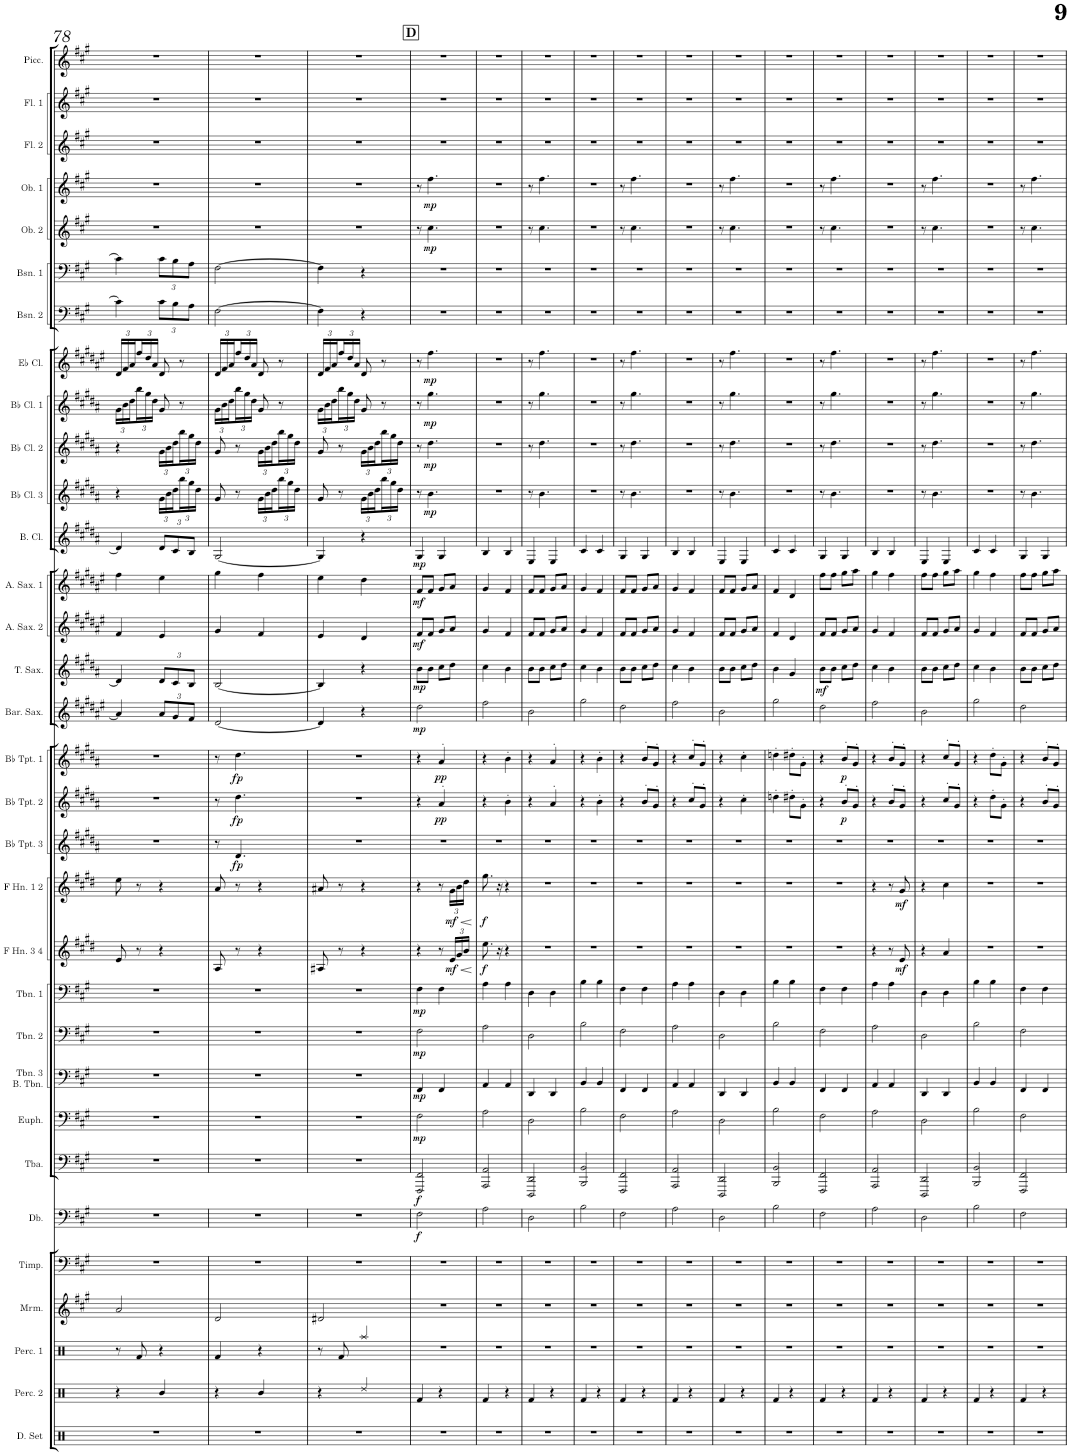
**kern	**kern	**kern	**kern	**kern	**kern	**dynam	**kern	**dynam	**kern	**dynam	**kern	**dynam	**kern	**dynam	**kern	**dynam	**kern	**dynam	**kern	**dynam	**kern	**dynam	**kern	**dynam	**kern	**dynam	**kern	**dynam	**kern	**dynam	**kern	**dynam	**kern	**dynam	**kern	**dynam	**kern	**dynam	**kern	**dynam	**kern	**dynam	**kern	**dynam	**kern	**kern	**kern	**dynam	**kern	**dynam	**kern	**kern	**kern
*part32	*part31	*part30	*part29	*part28	*part27	*part27	*part26	*part26	*part25	*part25	*part24	*part24	*part23	*part23	*part22	*part22	*part21	*part21	*part20	*part20	*part19	*part19	*part18	*part18	*part17	*part17	*part16	*part16	*part15	*part15	*part14	*part14	*part13	*part13	*part12	*part12	*part11	*part11	*part10	*part10	*part9	*part9	*part8	*part8	*part7	*part6	*part5	*part5	*part4	*part4	*part3	*part2	*part1
*staff32	*staff31	*staff30	*staff29	*staff28	*staff27	*staff27	*staff26	*staff26	*staff25	*staff25	*staff24	*staff24	*staff23	*staff23	*staff22	*staff22	*staff21	*staff21	*staff20	*staff20	*staff19	*staff19	*staff18	*staff18	*staff17	*staff17	*staff16	*staff16	*staff15	*staff15	*staff14	*staff14	*staff13	*staff13	*staff12	*staff12	*staff11	*staff11	*staff10	*staff10	*staff9	*staff9	*staff8	*staff8	*staff7	*staff6	*staff5	*staff5	*staff4	*staff4	*staff3	*staff2	*staff1
*I"Drumset	*I"Percussion 2	*I"Percussion 1	*I"Marimba	*I"Timpani	*I"Double Bass	*	*I"Tuba	*	*I"Euphonium	*	*I"Trombone 3 &amp; Bass Trombone	*	*I"Trombone 2	*	*I"Trombone 1	*	*I"F Horn 3 &amp; 4	*	*I"F Horn 1 &amp; 2	*	*I"Bb Trumpet 3	*	*I"Bb Trumpet 2	*	*I"Bb Trumpet 1	*	*I"Baritone Saxophone	*	*I"Tenor Saxophone	*	*I"Alto Saxophone 2	*	*I"Alto Saxophone 1	*	*I"Bass Clarinet	*	*I"Bb Clarinet 3	*	*I"Bb Clarinet 2	*	*I"Bb Clarinet 1	*	*I"Eb Clarinet	*	*I"Bassoon 2	*I"Bassoon 1	*I"Oboe 2	*	*I"Oboe 1	*	*I"Flute 2	*I"Flute 1	*I"Piccolo
*I'D. Set	*I'Perc. 2	*I'Perc. 1	*I'Mrm.	*I'Timp.	*I'Db.	*	*I'Tba.	*	*I'Euph.	*	*I'Tbn. 3 B. Tbn.	*	*I'Tbn. 2	*	*I'Tbn. 1	*	*I'F Hn. 3 4	*	*I'F Hn. 1 2	*	*I'Bb Tpt. 3	*	*I'Bb Tpt. 2	*	*I'Bb Tpt. 1	*	*I'Bar. Sax.	*	*I'T. Sax.	*	*I'A. Sax. 2	*	*I'A. Sax. 1	*	*I'B. Cl.	*	*I'Bb Cl. 3	*	*I'Bb Cl. 2	*	*I'Bb Cl. 1	*	*I'Eb Cl.	*	*I'Bsn. 2	*I'Bsn. 1	*I'Ob. 2	*	*I'Ob. 1	*	*I'Fl. 2	*I'Fl. 1	*I'Picc.
!!LO:PB:g=z
*clefX	*clefX	*clefX	*clefG2	*clefF4	*clefF4	*	*clefF4	*	*clefF4	*	*clefF4	*	*clefF4	*	*clefF4	*	*clefG2	*	*clefG2	*	*clefG2	*	*clefG2	*	*clefG2	*	*clefG2	*	*clefG2	*	*clefG2	*	*clefG2	*	*clefG2	*	*clefG2	*	*clefG2	*	*clefG2	*	*clefG2	*	*clefF4	*clefF4	*clefG2	*	*clefG2	*	*clefG2	*clefG2	*clefG2
*	*	*	*	*	*Trd7c12	*	*	*	*	*	*	*	*	*	*	*	*Trd4c7	*	*Trd4c7	*	*Trd1c2	*	*Trd1c2	*	*Trd1c2	*	*Trd12c21	*	*Trd8c14	*	*Trd5c9	*	*Trd5c9	*	*Trd8c14	*	*Trd1c2	*	*Trd1c2	*	*Trd1c2	*	*Trd-2c-3	*	*	*	*	*	*	*	*	*	*Trd-7c-12
*k[]	*k[]	*k[]	*k[f#c#g#]	*k[f#c#g#]	*k[f#c#g#]	*	*k[f#c#g#]	*	*k[f#c#g#]	*	*k[f#c#g#]	*	*k[f#c#g#]	*	*k[f#c#g#]	*	*k[f#c#g#d#]	*	*k[f#c#g#d#]	*	*k[f#c#g#d#a#]	*	*k[f#c#g#d#a#]	*	*k[f#c#g#d#a#]	*	*k[f#c#g#d#a#e#]	*	*k[f#c#g#d#a#]	*	*k[f#c#g#d#a#e#]	*	*k[f#c#g#d#a#e#]	*	*k[f#c#g#d#a#]	*	*k[f#c#g#d#a#]	*	*k[f#c#g#d#a#]	*	*k[f#c#g#d#a#]	*	*k[f#c#g#d#a#e#]	*	*k[f#c#g#]	*k[f#c#g#]	*k[f#c#g#]	*	*k[f#c#g#]	*	*k[f#c#g#]	*k[f#c#g#]	*k[f#c#g#]
*M2/4	*M2/4	*M2/4	*M2/4	*M2/4	*M2/4	*	*M2/4	*	*M2/4	*	*M2/4	*	*M2/4	*	*M2/4	*	*M2/4	*	*M2/4	*	*M2/4	*	*M2/4	*	*M2/4	*	*M2/4	*	*M2/4	*	*M2/4	*	*M2/4	*	*M2/4	*	*M2/4	*	*M2/4	*	*M2/4	*	*M2/4	*	*M2/4	*M2/4	*M2/4	*	*M2/4	*	*M2/4	*M2/4	*M2/4
*	*	*	*	*	*	*	*	*	*	*	*	*	*	*	*	*	*	*	*	*	*	*	*	*	*	*	*	*	*	*	*	*	*	*	*	*	*	*	*	*	*Xbrackettup	*	*Xbrackettup	*	*	*	*	*	*	*	*	*	*
=78	=78	=78	=78	=78	=78	=78	=78	=78	=78	=78	=78	=78	=78	=78	=78	=78	=78	=78	=78	=78	=78	=78	=78	=78	=78	=78	=78	=78	=78	=78	=78	=78	=78	=78	=78	=78	=78	=78	=78	=78	=78	=78	=78	=78	=78	=78	=78	=78	=78	=78	=78	=78	=78
2r	4r	8r	2a/	2r	2r	.	2r	.	2r	.	2r	.	2r	.	2r	.	8e/	.	8ee\	.	2r	.	2r	.	2r	.	4a#/]	.	4d#/]	.	4f#/	.	4ff#\	.	4d#/]	.	4r	.	4r	.	24g#\LL	.	24d#/LL	.	4c#\]	4c#\]	2r	.	2r	.	2r	2r	2r
.	.	.	.	.	.	.	.	.	.	.	.	.	.	.	.	.	.	.	.	.	.	.	.	.	.	.	.	.	.	.	.	.	.	.	.	.	.	.	.	.	24b\	.	24f#/	.	.	.	.	.	.	.	.	.	.
.	.	.	.	.	.	.	.	.	.	.	.	.	.	.	.	.	.	.	.	.	.	.	.	.	.	.	.	.	.	.	.	.	.	.	.	.	.	.	.	.	24dd#\	.	24a#/	.	.	.	.	.	.	.	.	.	.
.	.	8Rf/	.	.	.	.	.	.	.	.	.	.	.	.	.	.	8r	.	8r	.	.	.	.	.	.	.	.	.	.	.	.	.	.	.	.	.	.	.	.	.	24bb\	.	24ff#/	.	.	.	.	.	.	.	.	.	.
.	.	.	.	.	.	.	.	.	.	.	.	.	.	.	.	.	.	.	.	.	.	.	.	.	.	.	.	.	.	.	.	.	.	.	.	.	.	.	.	.	24gg#\	.	24dd#/	.	.	.	.	.	.	.	.	.	.
.	.	.	.	.	.	.	.	.	.	.	.	.	.	.	.	.	.	.	.	.	.	.	.	.	.	.	.	.	.	.	.	.	.	.	.	.	.	.	.	.	24dd#\JJ	.	24a#/JJ	.	.	.	.	.	.	.	.	.	.
*	*	*	*	*	*	*	*	*	*	*	*	*	*	*	*	*	*	*	*	*	*	*	*	*	*	*	*Xbrackettup	*	*Xbrackettup	*	*	*	*	*	*Xbrackettup	*	*Xbrackettup	*	*Xbrackettup	*	*	*	*	*	*Xbrackettup	*Xbrackettup	*	*	*	*	*	*	*
.	4R/	4r	.	.	.	.	.	.	.	.	.	.	.	.	.	.	4r	.	4r	.	.	.	.	.	.	.	12a#/L	.	12d#/L	.	4e#/	.	4ee#\	.	12d#/L	.	24g#\LL	.	24g#\LL	.	8g#/	.	8d#/	.	12c#\L	12c#\L	.	.	.	.	.	.	.
.	.	.	.	.	.	.	.	.	.	.	.	.	.	.	.	.	.	.	.	.	.	.	.	.	.	.	.	.	.	.	.	.	.	.	.	.	24b\	.	24b\	.	.	.	.	.	.	.	.	.	.	.	.	.	.
.	.	.	.	.	.	.	.	.	.	.	.	.	.	.	.	.	.	.	.	.	.	.	.	.	.	.	12g#/	.	12c#/	.	.	.	.	.	12c#/	.	24dd#\	.	24dd#\	.	.	.	.	.	12B\	12B\	.	.	.	.	.	.	.
.	.	.	.	.	.	.	.	.	.	.	.	.	.	.	.	.	.	.	.	.	.	.	.	.	.	.	.	.	.	.	.	.	.	.	.	.	24bb\	.	24bb\	.	8r	.	8r	.	.	.	.	.	.	.	.	.	.
.	.	.	.	.	.	.	.	.	.	.	.	.	.	.	.	.	.	.	.	.	.	.	.	.	.	.	12f#/J	.	12B/J	.	.	.	.	.	12B/J	.	24gg#\	.	24gg#\	.	.	.	.	.	12A\J	12A\J	.	.	.	.	.	.	.
.	.	.	.	.	.	.	.	.	.	.	.	.	.	.	.	.	.	.	.	.	.	.	.	.	.	.	.	.	.	.	.	.	.	.	.	.	24dd#\JJ	.	24dd#\JJ	.	.	.	.	.	.	.	.	.	.	.	.	.	.
=79	=79	=79	=79	=79	=79	=79	=79	=79	=79	=79	=79	=79	=79	=79	=79	=79	=79	=79	=79	=79	=79	=79	=79	=79	=79	=79	=79	=79	=79	=79	=79	=79	=79	=79	=79	=79	=79	=79	=79	=79	=79	=79	=79	=79	=79	=79	=79	=79	=79	=79	=79	=79	=79
2r	4r	4Rf/	2d/	2r	2r	.	2r	.	2r	.	2r	.	2r	.	2r	.	8A/	.	8a/	.	8r	.	8r	.	8r	.	[2d#/	.	[2B/	.	4g#/	.	4gg#\	.	[2G#/	.	8g#/	.	8g#/	.	24g#\LL	.	24d#/LL	.	[2F#\	[2F#\	2r	.	2r	.	2r	2r	2r
.	.	.	.	.	.	.	.	.	.	.	.	.	.	.	.	.	.	.	.	.	.	.	.	.	.	.	.	.	.	.	.	.	.	.	.	.	.	.	.	.	24b\	.	24f#/	.	.	.	.	.	.	.	.	.	.
.	.	.	.	.	.	.	.	.	.	.	.	.	.	.	.	.	.	.	.	.	.	.	.	.	.	.	.	.	.	.	.	.	.	.	.	.	.	.	.	.	24dd#\	.	24a#/	.	.	.	.	.	.	.	.	.	.
!	!	!	!	!	!	!	!	!	!	!	!	!	!	!	!	!	!	!	!	!	!	!LO:DY:b	!	!LO:DY:b	!	!LO:DY:b	!	!	!	!	!	!	!	!	!	!	!	!	!	!	!	!	!	!	!	!	!	!	!	!	!	!	!
.	.	.	.	.	.	.	.	.	.	.	.	.	.	.	.	.	8r	.	8r	.	4.d#/	fp	4.dd#\	fp	4.dd#\	fp	.	.	.	.	.	.	.	.	.	.	8r	.	8r	.	24bb\	.	24ff#/	.	.	.	.	.	.	.	.	.	.
.	.	.	.	.	.	.	.	.	.	.	.	.	.	.	.	.	.	.	.	.	.	.	.	.	.	.	.	.	.	.	.	.	.	.	.	.	.	.	.	.	24gg#\	.	24dd#/	.	.	.	.	.	.	.	.	.	.
.	.	.	.	.	.	.	.	.	.	.	.	.	.	.	.	.	.	.	.	.	.	.	.	.	.	.	.	.	.	.	.	.	.	.	.	.	.	.	.	.	24dd#\JJ	.	24a#/JJ	.	.	.	.	.	.	.	.	.	.
.	4R/	4r	.	.	.	.	.	.	.	.	.	.	.	.	.	.	4r	.	4r	.	.	.	.	.	.	.	.	.	.	.	4f#/	.	4ff#\	.	.	.	24g#\LL	.	24g#\LL	.	8g#/	.	8d#/	.	.	.	.	.	.	.	.	.	.
.	.	.	.	.	.	.	.	.	.	.	.	.	.	.	.	.	.	.	.	.	.	.	.	.	.	.	.	.	.	.	.	.	.	.	.	.	24b\	.	24b\	.	.	.	.	.	.	.	.	.	.	.	.	.	.
.	.	.	.	.	.	.	.	.	.	.	.	.	.	.	.	.	.	.	.	.	.	.	.	.	.	.	.	.	.	.	.	.	.	.	.	.	24dd#\	.	24dd#\	.	.	.	.	.	.	.	.	.	.	.	.	.	.
.	.	.	.	.	.	.	.	.	.	.	.	.	.	.	.	.	.	.	.	.	.	.	.	.	.	.	.	.	.	.	.	.	.	.	.	.	24bb\	.	24bb\	.	8r	.	8r	.	.	.	.	.	.	.	.	.	.
.	.	.	.	.	.	.	.	.	.	.	.	.	.	.	.	.	.	.	.	.	.	.	.	.	.	.	.	.	.	.	.	.	.	.	.	.	24gg#\	.	24gg#\	.	.	.	.	.	.	.	.	.	.	.	.	.	.
.	.	.	.	.	.	.	.	.	.	.	.	.	.	.	.	.	.	.	.	.	.	.	.	.	.	.	.	.	.	.	.	.	.	.	.	.	24dd#\JJ	.	24dd#\JJ	.	.	.	.	.	.	.	.	.	.	.	.	.	.
=80	=80	=80	=80	=80	=80	=80	=80	=80	=80	=80	=80	=80	=80	=80	=80	=80	=80	=80	=80	=80	=80	=80	=80	=80	=80	=80	=80	=80	=80	=80	=80	=80	=80	=80	=80	=80	=80	=80	=80	=80	=80	=80	=80	=80	=80	=80	=80	=80	=80	=80	=80	=80	=80
2r	4r	8r	2d#X/	2r	2r	.	2r	.	2r	.	2r	.	2r	.	2r	.	8A#X/	.	8a#X/	.	2r	.	2r	.	2r	.	4d#/]	.	4B/]	.	4e#/	.	4ee#\	.	4G#/]	.	8g#/	.	8g#/	.	24g#\LL	.	24d#/LL	.	4F#\]	4F#\]	2r	.	2r	.	2r	2r	2r
.	.	.	.	.	.	.	.	.	.	.	.	.	.	.	.	.	.	.	.	.	.	.	.	.	.	.	.	.	.	.	.	.	.	.	.	.	.	.	.	.	24b\	.	24f#/	.	.	.	.	.	.	.	.	.	.
.	.	.	.	.	.	.	.	.	.	.	.	.	.	.	.	.	.	.	.	.	.	.	.	.	.	.	.	.	.	.	.	.	.	.	.	.	.	.	.	.	24dd#\	.	24a#/	.	.	.	.	.	.	.	.	.	.
.	.	8Rf/	.	.	.	.	.	.	.	.	.	.	.	.	.	.	8r	.	8r	.	.	.	.	.	.	.	.	.	.	.	.	.	.	.	.	.	8r	.	8r	.	24bb\	.	24ff#/	.	.	.	.	.	.	.	.	.	.
.	.	.	.	.	.	.	.	.	.	.	.	.	.	.	.	.	.	.	.	.	.	.	.	.	.	.	.	.	.	.	.	.	.	.	.	.	.	.	.	.	24gg#\	.	24dd#/	.	.	.	.	.	.	.	.	.	.
.	.	.	.	.	.	.	.	.	.	.	.	.	.	.	.	.	.	.	.	.	.	.	.	.	.	.	.	.	.	.	.	.	.	.	.	.	.	.	.	.	24dd#\JJ	.	24a#/JJ	.	.	.	.	.	.	.	.	.	.
.	4Rdd/	4Raa/	.	.	.	.	.	.	.	.	.	.	.	.	.	.	4r	.	4r	.	.	.	.	.	.	.	4r	.	4r	.	4d#/	.	4dd#\	.	4r	.	24g#\LL	.	24g#\LL	.	8g#/	.	8d#/	.	4r	4r	.	.	.	.	.	.	.
.	.	.	.	.	.	.	.	.	.	.	.	.	.	.	.	.	.	.	.	.	.	.	.	.	.	.	.	.	.	.	.	.	.	.	.	.	24b\	.	24b\	.	.	.	.	.	.	.	.	.	.	.	.	.	.
.	.	.	.	.	.	.	.	.	.	.	.	.	.	.	.	.	.	.	.	.	.	.	.	.	.	.	.	.	.	.	.	.	.	.	.	.	24dd#\	.	24dd#\	.	.	.	.	.	.	.	.	.	.	.	.	.	.
.	.	.	.	.	.	.	.	.	.	.	.	.	.	.	.	.	.	.	.	.	.	.	.	.	.	.	.	.	.	.	.	.	.	.	.	.	24bb\	.	24bb\	.	8r	.	8r	.	.	.	.	.	.	.	.	.	.
.	.	.	.	.	.	.	.	.	.	.	.	.	.	.	.	.	.	.	.	.	.	.	.	.	.	.	.	.	.	.	.	.	.	.	.	.	24gg#\	.	24gg#\	.	.	.	.	.	.	.	.	.	.	.	.	.	.
.	.	.	.	.	.	.	.	.	.	.	.	.	.	.	.	.	.	.	.	.	.	.	.	.	.	.	.	.	.	.	.	.	.	.	.	.	24dd#\JJ	.	24dd#\JJ	.	.	.	.	.	.	.	.	.	.	.	.	.	.
!!LO:REH:place=s1:a:B:cj:fs=14:t=D
=81	=81	=81	=81	=81	=81	=81	=81	=81	=81	=81	=81	=81	=81	=81	=81	=81	=81	=81	=81	=81	=81	=81	=81	=81	=81	=81	=81	=81	=81	=81	=81	=81	=81	=81	=81	=81	=81	=81	=81	=81	=81	=81	=81	=81	=81	=81	=81	=81	=81	=81	=81	=81	=81
!	!	!	!	!	!	!LO:DY:b	!	!LO:DY:b	!	!LO:DY:b	!	!LO:DY:b	!	!LO:DY:b	!	!LO:DY:b	!	!	!	!	!	!	!	!	!	!	!	!LO:DY:b	!	!LO:DY:b	!	!LO:DY:b	!	!LO:DY:b	!	!LO:DY:b	!	!	!	!	!	!	!	!	!	!	!	!	!	!	!	!	!
2r	4Rf/	2r	2r	2r	2F#\	f	2FFF#/ 2FF#/	f	2F#\	mp	4FF#/	mp	2F#\	mp	4F#\	mp	4r	.	4r	.	2r	.	4r	.	4r	.	2dd#\	mp	8b\L	mp	8f#/L	mf	8f#/L	mf	4G#/	mp	8r	.	8r	.	8r	.	8r	.	2r	2r	8r	.	8r	.	2r	2r	2r
!	!	!	!	!	!	!	!	!	!	!	!	!	!	!	!	!	!	!	!	!	!	!	!	!	!	!	!	!	!	!	!	!	!	!	!	!	!	!LO:DY:b	!	!LO:DY:b	!	!LO:DY:b	!	!LO:DY:b	!	!	!	!LO:DY:b	!	!LO:DY:b	!	!	!
.	.	.	.	.	.	.	.	.	.	.	.	.	.	.	.	.	.	.	.	.	.	.	.	.	.	.	.	.	8b\J	.	8f#/J	.	8f#/J	.	.	.	4.b\	mp	4.dd#\	mp	4.gg#\	mp	4.ff#\	mp	.	.	4.cc#\	mp	4.ff#\	mp	.	.	.
!	!	!	!	!	!	!	!	!	!	!	!	!	!	!	!	!	!	!	!	!	!	!	!	!LO:DY:b	!	!LO:DY:b	!	!	!	!	!	!	!	!	!	!	!	!	!	!	!	!	!	!	!	!	!	!	!	!	!	!	!
.	4r	.	.	.	.	.	.	.	.	.	4FF#/	.	.	.	4F#\	.	8r	.	8r	.	.	.	4a#'>/	pp	4a#'>/	pp	.	.	8cc#\L	.	8g#/L	.	8g#/L	.	4G#/	.	.	.	.	.	.	.	.	.	.	.	.	.	.	.	.	.	.
*	*	*	*	*	*	*	*	*	*	*	*	*	*	*	*	*	*Xbrackettup	*	*	*	*	*	*	*	*	*	*	*	*	*	*	*	*	*	*	*	*	*	*	*	*	*	*	*	*	*	*	*	*	*	*	*	*
!	!	!	!	!	!	!	!	!	!	!	!	!	!	!	!	!	!	!LO:HP:b	!	!	!	!	!	!	!	!	!	!	!	!	!	!	!	!	!	!	!	!	!	!	!	!	!	!	!	!	!	!	!	!	!	!	!
*	*	*	*	*	*	*	*	*	*	*	*	*	*	*	*	*	*	*	*Xbrackettup	*	*	*	*	*	*	*	*	*	*	*	*	*	*	*	*	*	*	*	*	*	*	*	*	*	*	*	*	*	*	*	*	*	*
!	!	!	!	!	!	!	!	!	!	!	!	!	!	!	!	!	!	!LO:DY:n=1:b	!	!LO:HP:b	!	!	!	!	!	!	!	!	!	!	!	!	!	!	!	!	!	!	!	!	!	!	!	!	!	!	!	!	!	!	!	!	!
!	!	!	!	!	!	!	!	!	!	!	!	!	!	!	!	!	!	!	!	!LO:DY:n=1:b	!	!	!	!	!	!	!	!	!	!	!	!	!	!	!	!	!	!	!	!	!	!	!	!	!	!	!	!	!	!	!	!	!
.	.	.	.	.	.	.	.	.	.	.	.	.	.	.	.	.	24e/LL	< mf	24g#\LL	< mf	.	.	.	.	.	.	.	.	8dd#\J	.	8a#/J	.	8a#/J	.	.	.	.	.	.	.	.	.	.	.	.	.	.	.	.	.	.	.	.
.	.	.	.	.	.	.	.	.	.	.	.	.	.	.	.	.	24g#/	.	24b\	.	.	.	.	.	.	.	.	.	.	.	.	.	.	.	.	.	.	.	.	.	.	.	.	.	.	.	.	.	.	.	.	.	.
.	.	.	.	.	.	.	.	.	.	.	.	.	.	.	.	.	24b/JJ	.	24dd#\JJ	.	.	.	.	.	.	.	.	.	.	.	.	.	.	.	.	.	.	.	.	.	.	.	.	.	.	.	.	.	.	.	.	.	.
.	.	.	.	.	.	.	.	.	.	.	.	.	.	.	.	.	.	[	.	[	.	.	.	.	.	.	.	.	.	.	.	.	.	.	.	.	.	.	.	.	.	.	.	.	.	.	.	.	.	.	.	.	.
=82	=82	=82	=82	=82	=82	=82	=82	=82	=82	=82	=82	=82	=82	=82	=82	=82	=82	=82	=82	=82	=82	=82	=82	=82	=82	=82	=82	=82	=82	=82	=82	=82	=82	=82	=82	=82	=82	=82	=82	=82	=82	=82	=82	=82	=82	=82	=82	=82	=82	=82	=82	=82	=82
!	!	!	!	!	!	!	!	!	!	!	!	!	!	!	!	!	!	!LO:DY:b	!	!LO:DY:b	!	!	!	!	!	!	!	!	!	!	!	!	!	!	!	!	!	!	!	!	!	!	!	!	!	!	!	!	!	!	!	!	!
2r	4Rf/	2r	2r	2r	2A\	.	2AAA/ 2AA/	.	2A\	.	4AA/	.	2A\	.	4A\	.	8.ee\	f	8.gg#\	f	2r	.	4r	.	4r	.	2ff#\	.	4cc#\	.	4g#/	.	4g#/	.	4B/	.	2r	.	2r	.	2r	.	2r	.	2r	2r	2r	.	2r	.	2r	2r	2r
.	.	.	.	.	.	.	.	.	.	.	.	.	.	.	.	.	16r	.	16r	.	.	.	.	.	.	.	.	.	.	.	.	.	.	.	.	.	.	.	.	.	.	.	.	.	.	.	.	.	.	.	.	.	.
.	4r	.	.	.	.	.	.	.	.	.	4AA/	.	.	.	4A\	.	4r	.	4r	.	.	.	4b'>\	.	4b'>\	.	.	.	4b\	.	4f#/	.	4f#/	.	4B/	.	.	.	.	.	.	.	.	.	.	.	.	.	.	.	.	.	.
=83	=83	=83	=83	=83	=83	=83	=83	=83	=83	=83	=83	=83	=83	=83	=83	=83	=83	=83	=83	=83	=83	=83	=83	=83	=83	=83	=83	=83	=83	=83	=83	=83	=83	=83	=83	=83	=83	=83	=83	=83	=83	=83	=83	=83	=83	=83	=83	=83	=83	=83	=83	=83	=83
2r	4Rf/	2r	2r	2r	2D\	.	2DDD/ 2DD/	.	2D\	.	4DD/	.	2D\	.	4D\	.	2r	.	2r	.	2r	.	4r	.	4r	.	2b\	.	8b\L	.	8f#/L	.	8f#/L	.	4E/	.	8r	.	8r	.	8r	.	8r	.	2r	2r	8r	.	8r	.	2r	2r	2r
.	.	.	.	.	.	.	.	.	.	.	.	.	.	.	.	.	.	.	.	.	.	.	.	.	.	.	.	.	8b\J	.	8f#/J	.	8f#/J	.	.	.	4.b\	.	4.dd#\	.	4.gg#\	.	4.ff#\	.	.	.	4.cc#\	.	4.ff#\	.	.	.	.
.	4r	.	.	.	.	.	.	.	.	.	4DD/	.	.	.	4D\	.	.	.	.	.	.	.	4a#'>/	.	4a#'>/	.	.	.	8cc#\L	.	8g#/L	.	8g#/L	.	4E/	.	.	.	.	.	.	.	.	.	.	.	.	.	.	.	.	.	.
.	.	.	.	.	.	.	.	.	.	.	.	.	.	.	.	.	.	.	.	.	.	.	.	.	.	.	.	.	8dd#\J	.	8a#/J	.	8a#/J	.	.	.	.	.	.	.	.	.	.	.	.	.	.	.	.	.	.	.	.
=84	=84	=84	=84	=84	=84	=84	=84	=84	=84	=84	=84	=84	=84	=84	=84	=84	=84	=84	=84	=84	=84	=84	=84	=84	=84	=84	=84	=84	=84	=84	=84	=84	=84	=84	=84	=84	=84	=84	=84	=84	=84	=84	=84	=84	=84	=84	=84	=84	=84	=84	=84	=84	=84
2r	4Rf/	2r	2r	2r	2B\	.	2BBB/ 2BB/	.	2B\	.	4BB/	.	2B\	.	4B\	.	2r	.	2r	.	2r	.	4r	.	4r	.	2gg#\	.	4cc#\	.	4g#/	.	4g#/	.	4c#/	.	2r	.	2r	.	2r	.	2r	.	2r	2r	2r	.	2r	.	2r	2r	2r
.	4r	.	.	.	.	.	.	.	.	.	4BB/	.	.	.	4B\	.	.	.	.	.	.	.	4b'>\	.	4b'>\	.	.	.	4b\	.	4f#/	.	4f#/	.	4c#/	.	.	.	.	.	.	.	.	.	.	.	.	.	.	.	.	.	.
=85	=85	=85	=85	=85	=85	=85	=85	=85	=85	=85	=85	=85	=85	=85	=85	=85	=85	=85	=85	=85	=85	=85	=85	=85	=85	=85	=85	=85	=85	=85	=85	=85	=85	=85	=85	=85	=85	=85	=85	=85	=85	=85	=85	=85	=85	=85	=85	=85	=85	=85	=85	=85	=85
2r	4Rf/	2r	2r	2r	2F#\	.	2FFF#/ 2FF#/	.	2F#\	.	4FF#/	.	2F#\	.	4F#\	.	2r	.	2r	.	2r	.	4r	.	4r	.	2dd#\	.	8b\L	.	8f#/L	.	8f#/L	.	4G#/	.	8r	.	8r	.	8r	.	8r	.	2r	2r	8r	.	8r	.	2r	2r	2r
.	.	.	.	.	.	.	.	.	.	.	.	.	.	.	.	.	.	.	.	.	.	.	.	.	.	.	.	.	8b\J	.	8f#/J	.	8f#/J	.	.	.	4.b\	.	4.dd#\	.	4.gg#\	.	4.ff#\	.	.	.	4.cc#\	.	4.ff#\	.	.	.	.
.	4r	.	.	.	.	.	.	.	.	.	4FF#/	.	.	.	4F#\	.	.	.	.	.	.	.	8b'>/L	.	8b'>/L	.	.	.	8cc#\L	.	8g#/L	.	8g#/L	.	4G#/	.	.	.	.	.	.	.	.	.	.	.	.	.	.	.	.	.	.
.	.	.	.	.	.	.	.	.	.	.	.	.	.	.	.	.	.	.	.	.	.	.	8g#'>/J	.	8g#'>/J	.	.	.	8dd#\J	.	8a#/J	.	8a#/J	.	.	.	.	.	.	.	.	.	.	.	.	.	.	.	.	.	.	.	.
=86	=86	=86	=86	=86	=86	=86	=86	=86	=86	=86	=86	=86	=86	=86	=86	=86	=86	=86	=86	=86	=86	=86	=86	=86	=86	=86	=86	=86	=86	=86	=86	=86	=86	=86	=86	=86	=86	=86	=86	=86	=86	=86	=86	=86	=86	=86	=86	=86	=86	=86	=86	=86	=86
2r	4Rf/	2r	2r	2r	2A\	.	2AAA/ 2AA/	.	2A\	.	4AA/	.	2A\	.	4A\	.	2r	.	2r	.	2r	.	4r	.	4r	.	2ff#\	.	4cc#\	.	4g#/	.	4g#/	.	4B/	.	2r	.	2r	.	2r	.	2r	.	2r	2r	2r	.	2r	.	2r	2r	2r
.	4r	.	.	.	.	.	.	.	.	.	4AA/	.	.	.	4A\	.	.	.	.	.	.	.	8cc#'>/L	.	8cc#'>/L	.	.	.	4b\	.	4f#/	.	4f#/	.	4B/	.	.	.	.	.	.	.	.	.	.	.	.	.	.	.	.	.	.
.	.	.	.	.	.	.	.	.	.	.	.	.	.	.	.	.	.	.	.	.	.	.	8g#'>/J	.	8g#'>/J	.	.	.	.	.	.	.	.	.	.	.	.	.	.	.	.	.	.	.	.	.	.	.	.	.	.	.	.
=87	=87	=87	=87	=87	=87	=87	=87	=87	=87	=87	=87	=87	=87	=87	=87	=87	=87	=87	=87	=87	=87	=87	=87	=87	=87	=87	=87	=87	=87	=87	=87	=87	=87	=87	=87	=87	=87	=87	=87	=87	=87	=87	=87	=87	=87	=87	=87	=87	=87	=87	=87	=87	=87
2r	4Rf/	2r	2r	2r	2D\	.	2DDD/ 2DD/	.	2D\	.	4DD/	.	2D\	.	4D\	.	2r	.	2r	.	2r	.	4r	.	4r	.	2b\	.	8b\L	.	8f#/L	.	8f#/L	.	4E/	.	8r	.	8r	.	8r	.	8r	.	2r	2r	8r	.	8r	.	2r	2r	2r
.	.	.	.	.	.	.	.	.	.	.	.	.	.	.	.	.	.	.	.	.	.	.	.	.	.	.	.	.	8b\J	.	8f#/J	.	8f#/J	.	.	.	4.b\	.	4.dd#\	.	4.gg#\	.	4.ff#\	.	.	.	4.cc#\	.	4.ff#\	.	.	.	.
.	4r	.	.	.	.	.	.	.	.	.	4DD/	.	.	.	4D\	.	.	.	.	.	.	.	4cc#'>\	.	4cc#'>\	.	.	.	8cc#\L	.	8g#/L	.	8g#/L	.	4E/	.	.	.	.	.	.	.	.	.	.	.	.	.	.	.	.	.	.
.	.	.	.	.	.	.	.	.	.	.	.	.	.	.	.	.	.	.	.	.	.	.	.	.	.	.	.	.	8dd#\J	.	8a#/J	.	8a#/J	.	.	.	.	.	.	.	.	.	.	.	.	.	.	.	.	.	.	.	.
=88	=88	=88	=88	=88	=88	=88	=88	=88	=88	=88	=88	=88	=88	=88	=88	=88	=88	=88	=88	=88	=88	=88	=88	=88	=88	=88	=88	=88	=88	=88	=88	=88	=88	=88	=88	=88	=88	=88	=88	=88	=88	=88	=88	=88	=88	=88	=88	=88	=88	=88	=88	=88	=88
2r	4Rf/	2r	2r	2r	2B\	.	2BBB/ 2BB/	.	2B\	.	4BB/	.	2B\	.	4B\	.	2r	.	2r	.	2r	.	4ddn'>\	.	4ddn'>\	.	2gg#\	.	4b\	.	4f#/	.	4f#/	.	4c#/	.	2r	.	2r	.	2r	.	2r	.	2r	2r	2r	.	2r	.	2r	2r	2r
.	4r	.	.	.	.	.	.	.	.	.	4BB/	.	.	.	4B\	.	.	.	.	.	.	.	8dd#X'>\L	.	8dd#X'>\L	.	.	.	4g#/	.	4d#/	.	4d#/	.	4c#/	.	.	.	.	.	.	.	.	.	.	.	.	.	.	.	.	.	.
.	.	.	.	.	.	.	.	.	.	.	.	.	.	.	.	.	.	.	.	.	.	.	8g#'>\J	.	8g#'>\J	.	.	.	.	.	.	.	.	.	.	.	.	.	.	.	.	.	.	.	.	.	.	.	.	.	.	.	.
=89	=89	=89	=89	=89	=89	=89	=89	=89	=89	=89	=89	=89	=89	=89	=89	=89	=89	=89	=89	=89	=89	=89	=89	=89	=89	=89	=89	=89	=89	=89	=89	=89	=89	=89	=89	=89	=89	=89	=89	=89	=89	=89	=89	=89	=89	=89	=89	=89	=89	=89	=89	=89	=89
!	!	!	!	!	!	!	!	!	!	!	!	!	!	!	!	!	!	!	!	!	!	!	!	!	!	!	!	!	!	!LO:DY:b	!	!	!	!	!	!	!	!	!	!	!	!	!	!	!	!	!	!	!	!	!	!	!
2r	4Rf/	2r	2r	2r	2F#\	.	2FFF#/ 2FF#/	.	2F#\	.	4FF#/	.	2F#\	.	4F#\	.	2r	.	2r	.	2r	.	4r	.	4r	.	2dd#\	.	8b\L	mf	8f#/L	.	8ff#\L	.	4G#/	.	8r	.	8r	.	8r	.	8r	.	2r	2r	8r	.	8r	.	2r	2r	2r
.	.	.	.	.	.	.	.	.	.	.	.	.	.	.	.	.	.	.	.	.	.	.	.	.	.	.	.	.	8b\J	.	8f#/J	.	8ff#\J	.	.	.	4.b\	.	4.dd#\	.	4.gg#\	.	4.ff#\	.	.	.	4.cc#\	.	4.ff#\	.	.	.	.
!	!	!	!	!	!	!	!	!	!	!	!	!	!	!	!	!	!	!	!	!	!	!	!	!LO:DY:b	!	!LO:DY:b	!	!	!	!	!	!	!	!	!	!	!	!	!	!	!	!	!	!	!	!	!	!	!	!	!	!	!
.	4r	.	.	.	.	.	.	.	.	.	4FF#/	.	.	.	4F#\	.	.	.	.	.	.	.	8b'>/L	p	8b'>/L	p	.	.	8cc#\L	.	8g#/L	.	8gg#\L	.	4G#/	.	.	.	.	.	.	.	.	.	.	.	.	.	.	.	.	.	.
.	.	.	.	.	.	.	.	.	.	.	.	.	.	.	.	.	.	.	.	.	.	.	8g#'>/J	.	8g#'>/J	.	.	.	8dd#\J	.	8a#/J	.	8aa#\J	.	.	.	.	.	.	.	.	.	.	.	.	.	.	.	.	.	.	.	.
=90	=90	=90	=90	=90	=90	=90	=90	=90	=90	=90	=90	=90	=90	=90	=90	=90	=90	=90	=90	=90	=90	=90	=90	=90	=90	=90	=90	=90	=90	=90	=90	=90	=90	=90	=90	=90	=90	=90	=90	=90	=90	=90	=90	=90	=90	=90	=90	=90	=90	=90	=90	=90	=90
2r	4Rf/	2r	2r	2r	2A\	.	2AAA/ 2AA/	.	2A\	.	4AA/	.	2A\	.	4A\	.	4r	.	4r	.	2r	.	4r	.	4r	.	2ff#\	.	4cc#\	.	4g#/	.	4gg#\	.	4B/	.	2r	.	2r	.	2r	.	2r	.	2r	2r	2r	.	2r	.	2r	2r	2r
.	4r	.	.	.	.	.	.	.	.	.	4AA/	.	.	.	4A\	.	8r	.	8r	.	.	.	8b'>/L	.	8b'>/L	.	.	.	4b\	.	4f#/	.	4ff#\	.	4B/	.	.	.	.	.	.	.	.	.	.	.	.	.	.	.	.	.	.
!	!	!	!	!	!	!	!	!	!	!	!	!	!	!	!	!	!	!LO:DY:b	!	!LO:DY:b	!	!	!	!	!	!	!	!	!	!	!	!	!	!	!	!	!	!	!	!	!	!	!	!	!	!	!	!	!	!	!	!	!
.	.	.	.	.	.	.	.	.	.	.	.	.	.	.	.	.	8e/	mf	8g#/	mf	.	.	8g#'>/J	.	8g#'>/J	.	.	.	.	.	.	.	.	.	.	.	.	.	.	.	.	.	.	.	.	.	.	.	.	.	.	.	.
=91	=91	=91	=91	=91	=91	=91	=91	=91	=91	=91	=91	=91	=91	=91	=91	=91	=91	=91	=91	=91	=91	=91	=91	=91	=91	=91	=91	=91	=91	=91	=91	=91	=91	=91	=91	=91	=91	=91	=91	=91	=91	=91	=91	=91	=91	=91	=91	=91	=91	=91	=91	=91	=91
2r	4Rf/	2r	2r	2r	2D\	.	2DDD/ 2DD/	.	2D\	.	4DD/	.	2D\	.	4D\	.	4r	.	4r	.	2r	.	4r	.	4r	.	2b\	.	8b\L	.	8f#/L	.	8ff#\L	.	4E/	.	8r	.	8r	.	8r	.	8r	.	2r	2r	8r	.	8r	.	2r	2r	2r
.	.	.	.	.	.	.	.	.	.	.	.	.	.	.	.	.	.	.	.	.	.	.	.	.	.	.	.	.	8b\J	.	8f#/J	.	8ff#\J	.	.	.	4.b\	.	4.dd#\	.	4.gg#\	.	4.ff#\	.	.	.	4.cc#\	.	4.ff#\	.	.	.	.
.	4r	.	.	.	.	.	.	.	.	.	4DD/	.	.	.	4D\	.	4a/	.	4cc#\	.	.	.	8cc#'>/L	.	8cc#'>/L	.	.	.	8cc#\L	.	8g#/L	.	8gg#\L	.	4E/	.	.	.	.	.	.	.	.	.	.	.	.	.	.	.	.	.	.
.	.	.	.	.	.	.	.	.	.	.	.	.	.	.	.	.	.	.	.	.	.	.	8g#'>/J	.	8g#'>/J	.	.	.	8dd#\J	.	8a#/J	.	8aa#\J	.	.	.	.	.	.	.	.	.	.	.	.	.	.	.	.	.	.	.	.
=92	=92	=92	=92	=92	=92	=92	=92	=92	=92	=92	=92	=92	=92	=92	=92	=92	=92	=92	=92	=92	=92	=92	=92	=92	=92	=92	=92	=92	=92	=92	=92	=92	=92	=92	=92	=92	=92	=92	=92	=92	=92	=92	=92	=92	=92	=92	=92	=92	=92	=92	=92	=92	=92
2r	4Rf/	2r	2r	2r	2B\	.	2BBB/ 2BB/	.	2B\	.	4BB/	.	2B\	.	4B\	.	2r	.	2r	.	2r	.	4r	.	4r	.	2gg#\	.	4cc#\	.	4g#/	.	4gg#\	.	4c#/	.	2r	.	2r	.	2r	.	2r	.	2r	2r	2r	.	2r	.	2r	2r	2r
.	4r	.	.	.	.	.	.	.	.	.	4BB/	.	.	.	4B\	.	.	.	.	.	.	.	8dd#'>\L	.	8dd#'>\L	.	.	.	4b\	.	4f#/	.	4ff#\	.	4c#/	.	.	.	.	.	.	.	.	.	.	.	.	.	.	.	.	.	.
.	.	.	.	.	.	.	.	.	.	.	.	.	.	.	.	.	.	.	.	.	.	.	8g#'>\J	.	8g#'>\J	.	.	.	.	.	.	.	.	.	.	.	.	.	.	.	.	.	.	.	.	.	.	.	.	.	.	.	.
=93	=93	=93	=93	=93	=93	=93	=93	=93	=93	=93	=93	=93	=93	=93	=93	=93	=93	=93	=93	=93	=93	=93	=93	=93	=93	=93	=93	=93	=93	=93	=93	=93	=93	=93	=93	=93	=93	=93	=93	=93	=93	=93	=93	=93	=93	=93	=93	=93	=93	=93	=93	=93	=93
2r	4Rf/	2r	2r	2r	2F#\	.	2FFF#/ 2FF#/	.	2F#\	.	4FF#/	.	2F#\	.	4F#\	.	2r	.	2r	.	2r	.	4r	.	4r	.	2dd#\	.	8b\L	.	8f#/L	.	8ff#\L	.	4G#/	.	8r	.	8r	.	8r	.	8r	.	2r	2r	8r	.	8r	.	2r	2r	2r
.	.	.	.	.	.	.	.	.	.	.	.	.	.	.	.	.	.	.	.	.	.	.	.	.	.	.	.	.	8b\J	.	8f#/J	.	8ff#\J	.	.	.	4.b\	.	4.dd#\	.	4.gg#\	.	4.ff#\	.	.	.	4.cc#\	.	4.ff#\	.	.	.	.
.	4r	.	.	.	.	.	.	.	.	.	4FF#/	.	.	.	4F#\	.	.	.	.	.	.	.	8b'>/L	.	8b'>/L	.	.	.	8cc#\L	.	8g#/L	.	8gg#\L	.	4G#/	.	.	.	.	.	.	.	.	.	.	.	.	.	.	.	.	.	.
.	.	.	.	.	.	.	.	.	.	.	.	.	.	.	.	.	.	.	.	.	.	.	8g#'>/J	.	8g#'>/J	.	.	.	8dd#\J	.	8a#/J	.	8aa#\J	.	.	.	.	.	.	.	.	.	.	.	.	.	.	.	.	.	.	.	.
=	=	=	=	=	=	=	=	=	=	=	=	=	=	=	=	=	=	=	=	=	=	=	=	=	=	=	=	=	=	=	=	=	=	=	=	=	=	=	=	=	=	=	=	=	=	=	=	=	=	=	=	=	=
*-	*-	*-	*-	*-	*-	*-	*-	*-	*-	*-	*-	*-	*-	*-	*-	*-	*-	*-	*-	*-	*-	*-	*-	*-	*-	*-	*-	*-	*-	*-	*-	*-	*-	*-	*-	*-	*-	*-	*-	*-	*-	*-	*-	*-	*-	*-	*-	*-	*-	*-	*-	*-	*-
